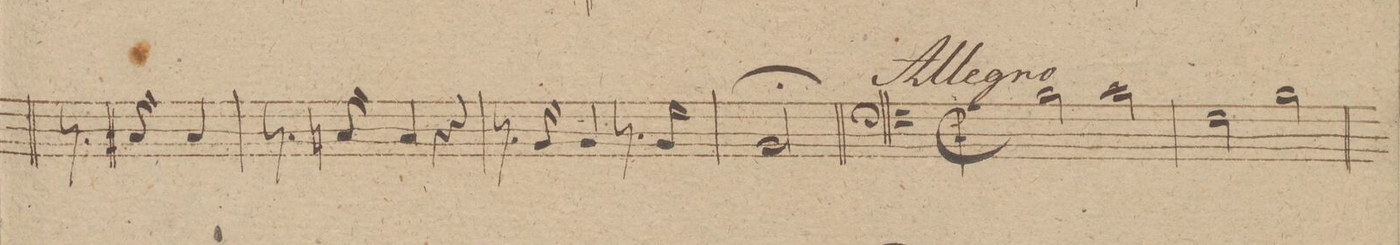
**kern	**dynam
*I"Fagotto 1mo	*
*clefF4	*
*k[f#]	*
*met(c|)	*
*M3/4	*
8.r	.
16C#X/	.
4C#/	.
4r	.
=253	=253
8.r	.
16Cn/	.
4C/	.
4r	.
=254	=254
8.r	.
16BB/	.
4BB/	.
8.r	.
16BB/	.
=255	=255
2.BB/;	.
=256||	=256||
*M2/2	*
*met(c|)	*
*mmet(c|)	*
2B\	.
2c\	.
=257	=257
2F#\	.
2B\	.
=258	=258
*-	*-
